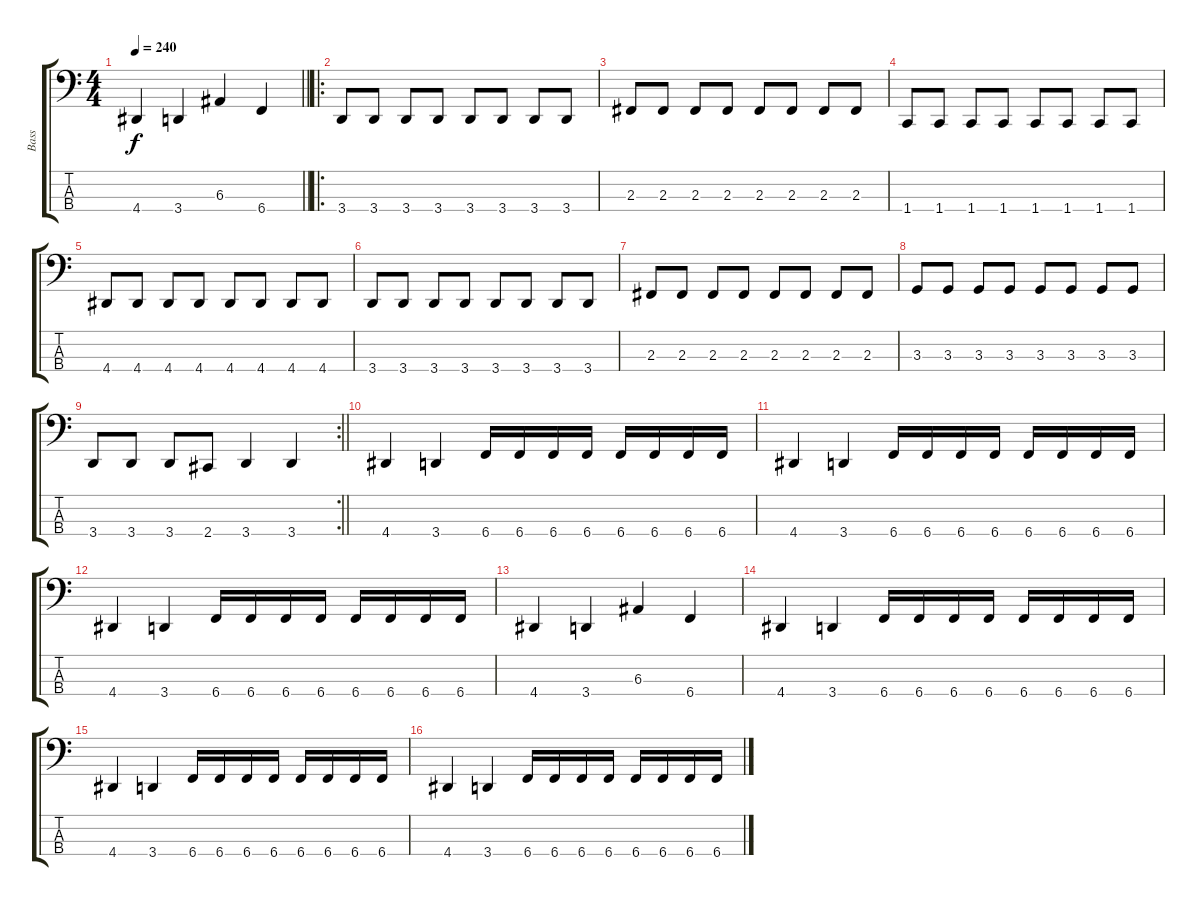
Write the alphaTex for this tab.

\track ("Bass" "Bass") {instrument electricbasspick}
\staff {score tabs}
\tuning (D2 A1 E1 B0) {hide}
\ts (4 4)
\tempo 240
\clef f4
\barLineRight lightlight
\ks c
4.4.4{dy f} 3.4.4 6.3.4 6.4.4 |
\ro
3.4.8 3.4.8 3.4.8 3.4.8 3.4.8 3.4.8 3.4.8 3.4.8 |
2.3.8 2.3.8 2.3.8 2.3.8 2.3.8 2.3.8 2.3.8 2.3.8 |
1.4.8 1.4.8 1.4.8 1.4.8 1.4.8 1.4.8 1.4.8 1.4.8 |
4.4.8 4.4.8 4.4.8 4.4.8 4.4.8 4.4.8 4.4.8 4.4.8 |
3.4.8 3.4.8 3.4.8 3.4.8 3.4.8 3.4.8 3.4.8 3.4.8 |
2.3.8 2.3.8 2.3.8 2.3.8 2.3.8 2.3.8 2.3.8 2.3.8 |
3.3.8 3.3.8 3.3.8 3.3.8 3.3.8 3.3.8 3.3.8 3.3.8 |
\rc 2
\barLineRight lightlight
3.4.8 3.4.8 3.4.8 2.4.8 3.4.4 3.4.4 |
4.4.4 3.4.4 6.4.16 6.4.16 6.4.16 6.4.16 6.4.16 6.4.16 6.4.16 6.4.16 |
4.4.4 3.4.4 6.4.16 6.4.16 6.4.16 6.4.16 6.4.16 6.4.16 6.4.16 6.4.16 |
4.4.4 3.4.4 6.4.16 6.4.16 6.4.16 6.4.16 6.4.16 6.4.16 6.4.16 6.4.16 |
4.4.4 3.4.4 6.3.4 6.4.4 |
4.4.4 3.4.4 6.4.16 6.4.16 6.4.16 6.4.16 6.4.16 6.4.16 6.4.16 6.4.16 |
4.4.4 3.4.4 6.4.16 6.4.16 6.4.16 6.4.16 6.4.16 6.4.16 6.4.16 6.4.16 |
4.4.4 3.4.4 6.4.16 6.4.16 6.4.16 6.4.16 6.4.16 6.4.16 6.4.16 6.4.16
